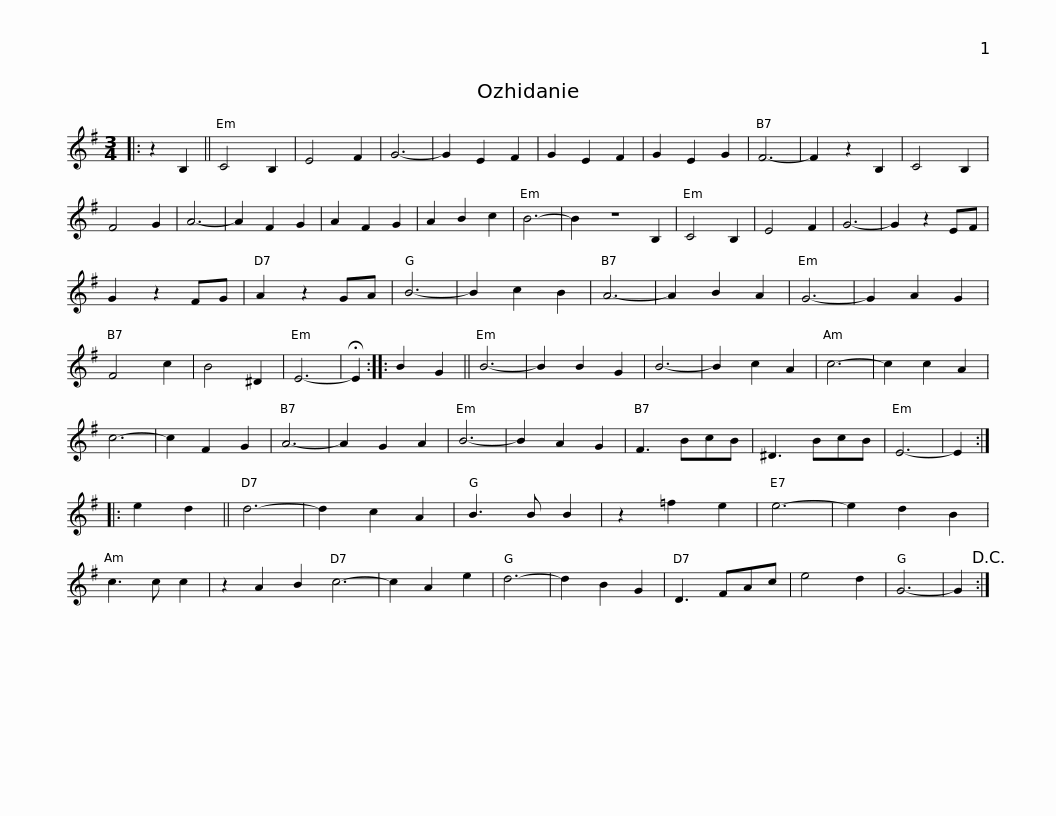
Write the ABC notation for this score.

X:1
L:1/8
M:3/4
I:linebreak $
K:Emin
V:1 treble
V:1
|: z2 B,2 || C4 B,2 | E4 F2 | G6- | G2 E2 F2 | %5
 G2 E2 F2 | G2 E2 G2 | F6- | F2 z2 B,2 | C4 B,2 | %10
 F4 G2 | A6- | A2 F2 G2 | A2 F2 G2 |$ A2 B2 c2 | %15
 B6- | B2 z6 B,2 | C4 B,2 | E4 F2 | G6- | %20
 G2 z2 EF | G2 z2 FG | A2 z2 GA | B6- | B2 c2 B2 | %25
 A6- | A2 B2 A2 | G6- |$ G2 A2 G2 | F4 c2 | %30
 B4 ^D2 | E6- | !fermata!E2 :: B2 G2 || B6- | %35
 B2 B2 G2 | B6- | B2 c2 A2 | c6- | c2 c2 A2 | %40
 c6- | c2 F2 G2 | A6- |$ A2 G2 A2 | B6- | %45
 B2 A2 G2 | F3 BcB | ^D3 BcB | E6- | E2 :: %50
 e2 d2 || d6- | d2 c2 A2 | B3 B B2 | z2 =f2 e2 | %55
 e6- |$ e2 d2 B2 | c3 c c2 | z2 A2 B2 c6- | c2 A2 e2 | %60
 d6- | d2 B2 G2 | D3 FAc | e4 d2 | G6- | %65
 G2!D.C.! :| %66
